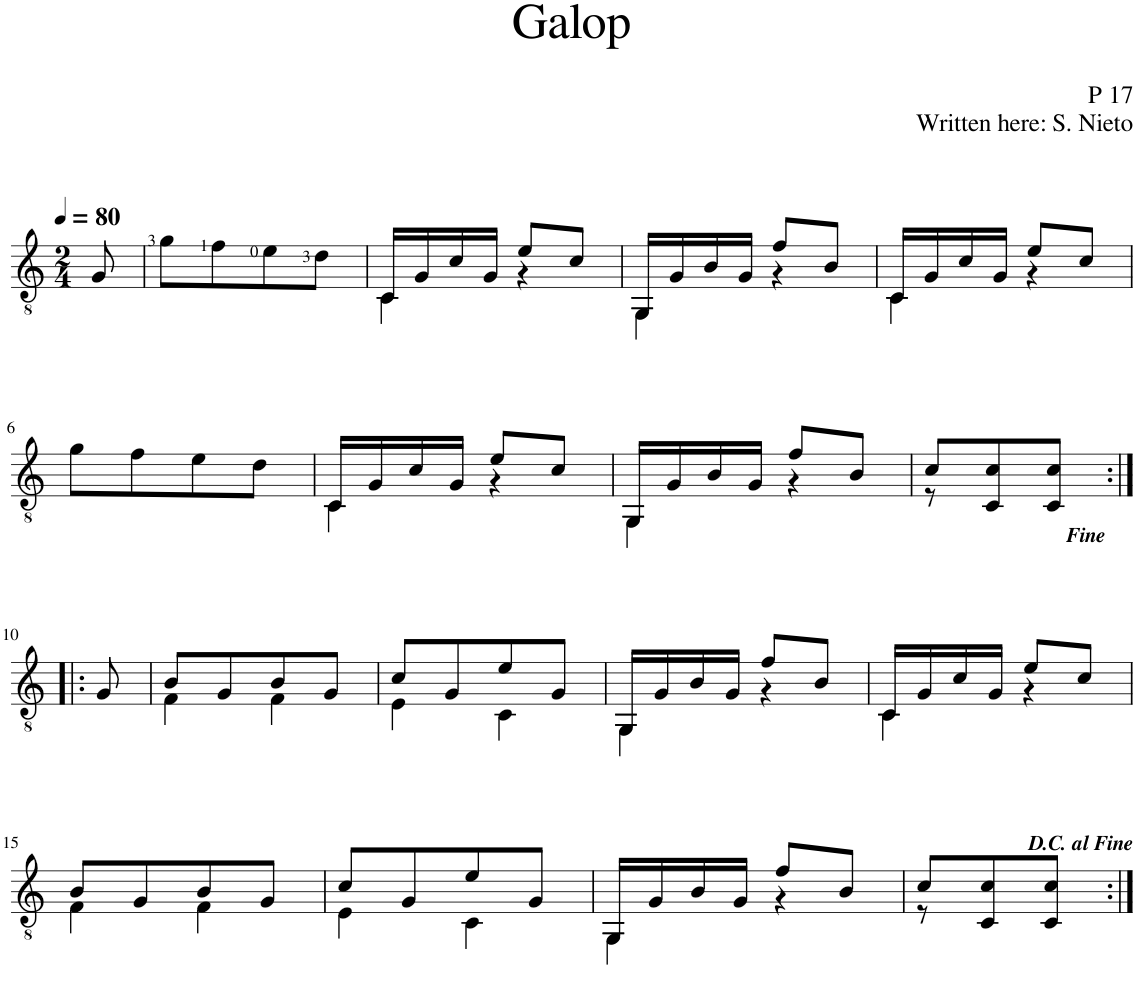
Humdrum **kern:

**kern
*part1
*staff1
*I"Classical Guitar
*I'Guit.
*clefGv2
*k[]
*M2/4
*MM80
=1
8G/
=2
8g\L
8f\
8e\
8d\J
=3
*^
16C/LL	4C\
16G/	.
16c/	.
16G/JJ	.
8e/L	4r
8c/J	.
=4	=4
16GG/LL	4GG\
16G/	.
16B/	.
16G/JJ	.
8f/L	4r
8B/J	.
=5	=5
16C/LL	4C\
16G/	.
16c/	.
16G/JJ	.
8e/L	4r
8c/J	.
*v	*v
!!LO:LB:g=z
=6
8g\L
8f\
8e\
8d\J
=7
*^
16C/LL	4C\
16G/	.
16c/	.
16G/JJ	.
8e/L	4r
8c/J	.
=8	=8
16GG/LL	4GG\
16G/	.
16B/	.
16G/JJ	.
8f/L	4r
8B/J	.
=9	=9
8c/L	8r
8C/ 8c/	4ryy
8C/ 8c/J	.
*v	*v
!LO:TX:b:t=<b><i><font size="10"/>Fine</i></b>
!!LO:LB:g=z
=10:|!|:
8G/
=11
*^
8B/L	4F\
8G/	.
8B/	4F\
8G/J	.
=12	=12
8c/L	4E\
8G/	.
8e/	4C\
8G/J	.
=13	=13
16GG/LL	4GG\
16G/	.
16B/	.
16G/JJ	.
8f/L	4r
8B/J	.
=14	=14
16C/LL	4C\
16G/	.
16c/	.
16G/JJ	.
8e/L	4r
8c/J	.
!!LO:LB:g=z	!!
=15	=15
8B/L	4F\
8G/	.
8B/	4F\
8G/J	.
=16	=16
8c/L	4E\
8G/	.
8e/	4C\
8G/J	.
=17	=17
16GG/LL	4GG\
16G/	.
16B/	.
16G/JJ	.
8f/L	4r
8B/J	.
=18	=18
8c/L	8r
8C/ 8c/	4ryy
8C/ 8c/J	.
*v	*v
!LO:TX:a:t=<b><i><font size="10"/>D.C. al Fine</i></b>
=:|!
*-
